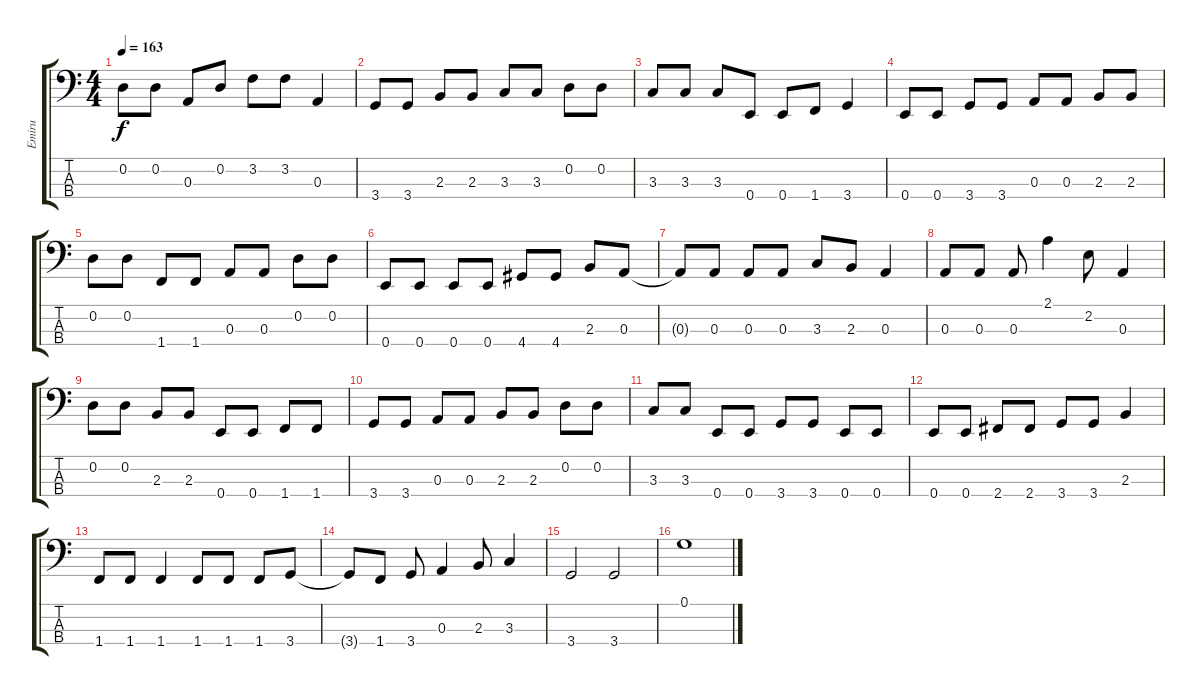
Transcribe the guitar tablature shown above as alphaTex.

\track ("Emiru" "Emiru") {instrument electricbasspick}
\staff {score tabs}
\tuning (G2 D2 A1 E1) {hide}
\ts (4 4)
\tempo 163
\clef f4
\ks c
0.2.8{dy f} 0.2.8 0.3.8 0.2.8 3.2.8 3.2.8 0.3.4 |
3.4.8 3.4.8 2.3.8 2.3.8 3.3.8 3.3.8 0.2.8 0.2.8 |
3.3.8 3.3.8 3.3.8 0.4.8 0.4.8 1.4.8 3.4.4 |
0.4.8 0.4.8 3.4.8 3.4.8 0.3.8 0.3.8 2.3.8 2.3.8 |
0.2.8 0.2.8 1.4.8 1.4.8 0.3.8 0.3.8 0.2.8 0.2.8 |
0.4.8 0.4.8 0.4.8 0.4.8 4.4.8 4.4.8 2.3.8 0.3.8 |
0.3{t}.8 0.3.8 0.3.8 0.3.8 3.3.8 2.3.8 0.3.4 |
0.3.8 0.3.8 0.3.8 2.1.4 2.2.8 0.3.4 |
0.2.8 0.2.8 2.3.8 2.3.8 0.4.8 0.4.8 1.4.8 1.4.8 |
3.4.8 3.4.8 0.3.8 0.3.8 2.3.8 2.3.8 0.2.8 0.2.8 |
3.3.8 3.3.8 0.4.8 0.4.8 3.4.8 3.4.8 0.4.8 0.4.8 |
0.4.8 0.4.8 2.4.8 2.4.8 3.4.8 3.4.8 2.3.4 |
1.4.8 1.4.8 1.4.4 1.4.8 1.4.8 1.4.8 3.4.8 |
3.4{t}.8 1.4.8 3.4.8 0.3.4 2.3.8 3.3.4 |
3.4.2 3.4.2 |
0.1.1
